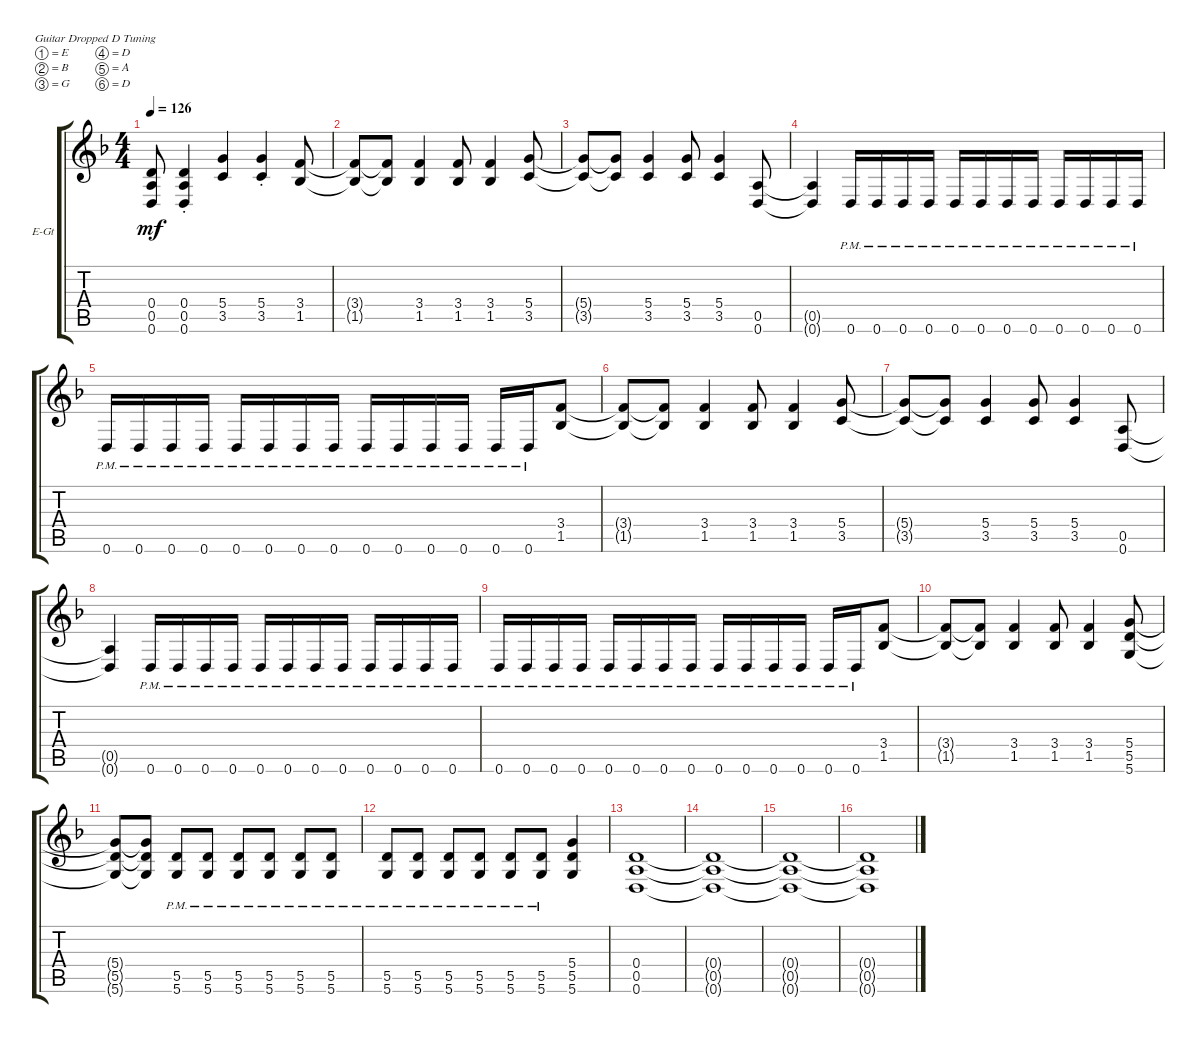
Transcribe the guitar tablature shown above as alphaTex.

\defaultSystemsLayout 4
\bracketExtendMode groupsimilarinstruments
\firstSystemTrackNameOrientation horizontal
\otherSystemsTrackNameOrientation horizontal
\track ("Rhythm L" "E-Gt") {instrument acousticgrandpiano}
\staff {score tabs}
\tuning (E4 B3 G3 D3 A2 D2)
\displaytranspose 12
\ts (4 4)
\tempo 126
\clef g2
\ks f
(0.6{t} 0.5{t} 0.4{t}).8{dy mf} (0.4{st} 0.5{st} 0.6{st}).4 (3.5 5.4).4 (3.5{st} 5.4{st}).4 (3.4 1.5).8 |
(3.4{t} 1.5{t}).8 (1.5{t} 3.4{t}).8 (1.5 3.4).4 (1.5 3.4).8 (1.5 3.4).4 (3.5 5.4).8 |
(5.4{t} 3.5{t}).8 (3.5{t} 5.4{t}).8 (3.5 5.4).4 (3.5 5.4).8 (3.5 5.4).4 (0.6 0.5).8 |
(0.5{t} 0.6{t}).4 0.6{pm}.16 0.6{pm}.16 0.6{pm}.16 0.6{pm}.16 0.6{pm}.16 0.6{pm}.16 0.6{pm}.16 0.6{pm}.16 0.6{pm}.16 0.6{pm}.16 0.6{pm}.16 0.6{pm}.16 |
0.6{pm}.16 0.6{pm}.16 0.6{pm}.16 0.6{pm}.16 0.6{pm}.16 0.6{pm}.16 0.6{pm}.16 0.6{pm}.16 0.6{pm}.16 0.6{pm}.16 0.6{pm}.16 0.6{pm}.16 0.6{pm}.16 0.6{pm}.16 (1.5 3.4).8 |
(3.4{t} 1.5{t}).8 (1.5{t} 3.4{t}).8 (1.5 3.4).4 (1.5 3.4).8 (1.5 3.4).4 (3.5 5.4).8 |
(5.4{t} 3.5{t}).8 (3.5{t} 5.4{t}).8 (3.5 5.4).4 (3.5 5.4).8 (3.5 5.4).4 (0.6 0.5).8 |
(0.5{t} 0.6{t}).4 0.6{pm}.16 0.6{pm}.16 0.6{pm}.16 0.6{pm}.16 0.6{pm}.16 0.6{pm}.16 0.6{pm}.16 0.6{pm}.16 0.6{pm}.16 0.6{pm}.16 0.6{pm}.16 0.6{pm}.16 |
0.6{pm}.16 0.6{pm}.16 0.6{pm}.16 0.6{pm}.16 0.6{pm}.16 0.6{pm}.16 0.6{pm}.16 0.6{pm}.16 0.6{pm}.16 0.6{pm}.16 0.6{pm}.16 0.6{pm}.16 0.6{pm}.16 0.6{pm}.16 (1.5 3.4).8 |
(3.4{t} 1.5{t}).8 (1.5{t} 3.4{t}).8 (1.5 3.4).4 (1.5 3.4).8 (1.5 3.4).4 (5.6 5.5 5.4).8 |
(5.5{t} 5.4{t} 5.6{t}).8 (5.5{t} 5.4{t} 5.6{t}).8 (5.6{pm} 5.5{pm}).8 (5.6{pm} 5.5{pm}).8 (5.6{pm} 5.5{pm}).8 (5.6{pm} 5.5{pm}).8 (5.6{pm} 5.5{pm}).8 (5.6{pm} 5.5{pm}).8 |
(5.6{pm} 5.5{pm}).8 (5.6{pm} 5.5{pm}).8 (5.6{pm} 5.5{pm}).8 (5.6{pm} 5.5{pm}).8 (5.6{pm} 5.5{pm}).8 (5.6{pm} 5.5{pm}).8 (5.6 5.5 5.4).4 |
(0.4 0.5 0.6).1 |
(0.4{t} 0.5{t} 0.6{t}).1 |
(0.4{t} 0.5{t} 0.6{t}).1 |
(0.4{t} 0.5{t} 0.6{t}).1
